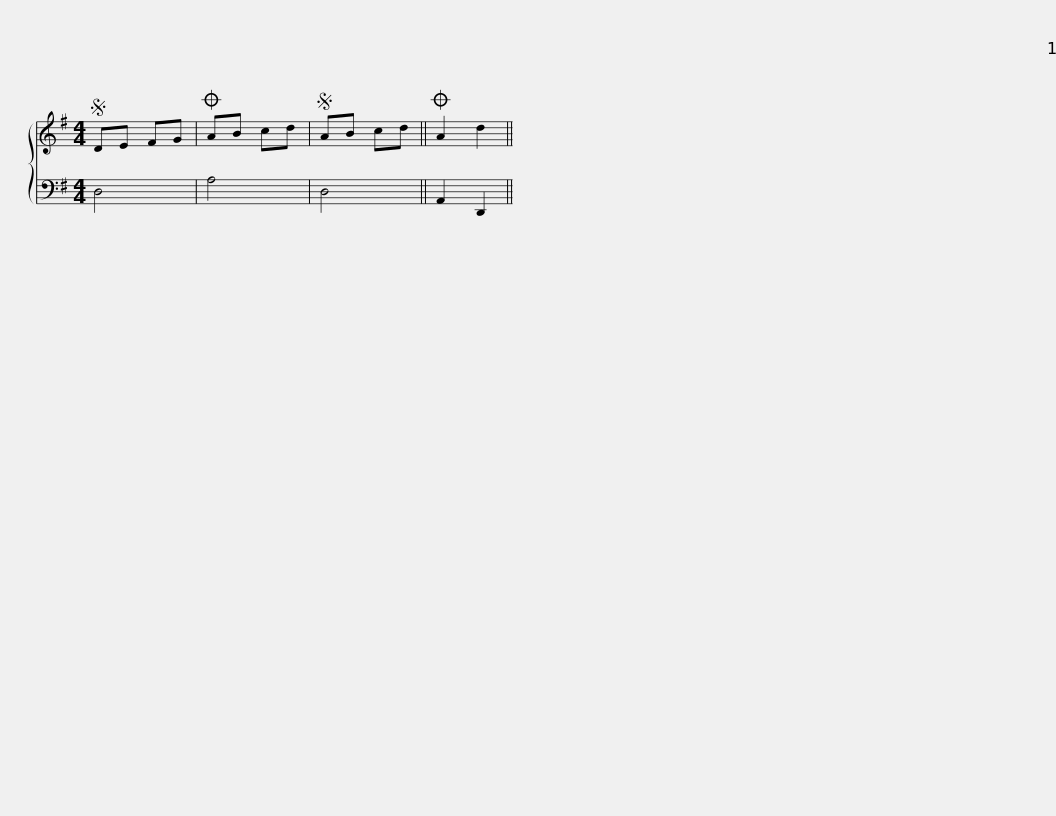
X:1
%%score { 1 2 }
L:1/8
M:4/4
I:linebreak $
K:G
V:1 treble
V:2 bass
V:1
S DE FG |O AB cd |S AB cd ||O A2 d2 || %4
V:2
 D,4 | A,4 | D,4 || A,,2 D,,2 || %4
